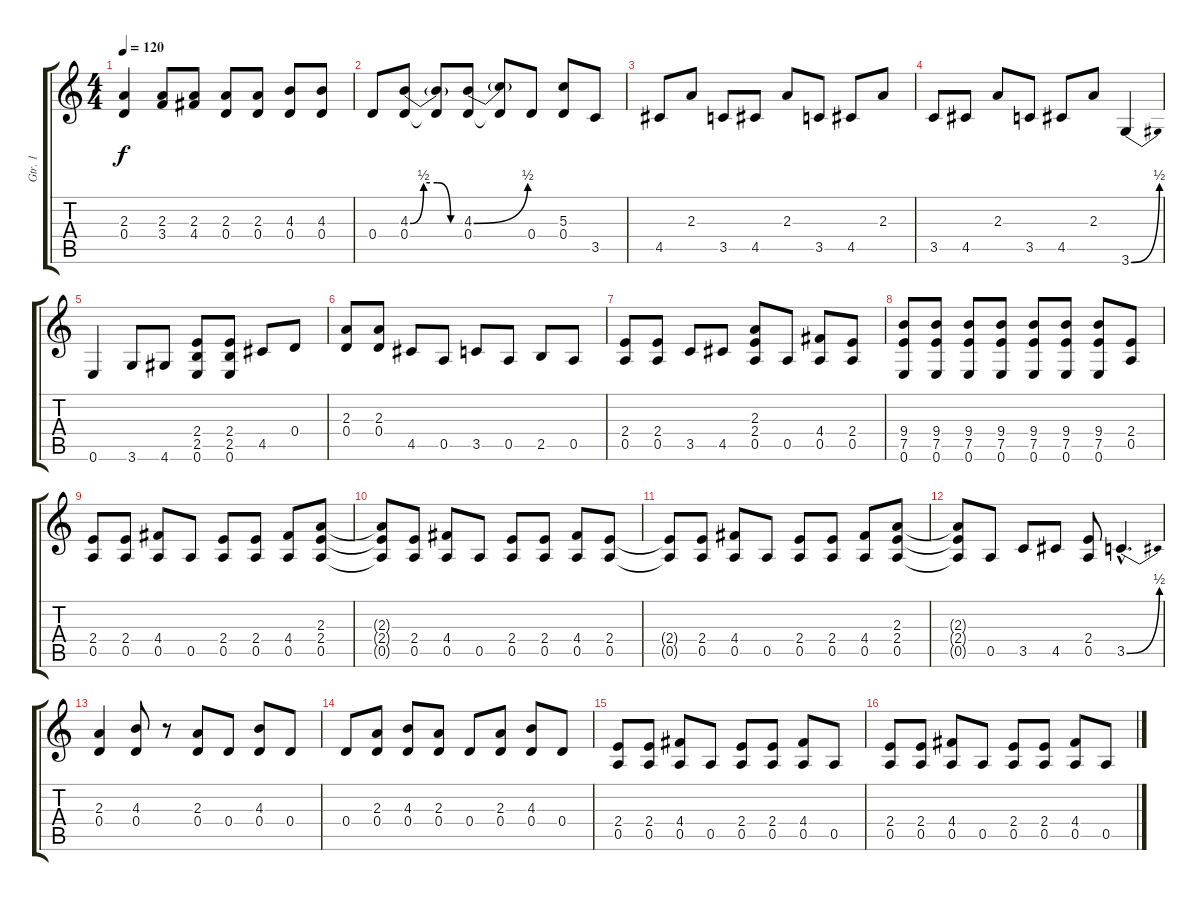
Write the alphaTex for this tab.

\track ("Gtr. 1" "Gtr. 1") {instrument electricguitarclean}
\staff {score tabs}
\tuning (E4 B3 G3 D3 A2 E2) {hide}
\ts (4 4)
\tempo 120
\clef g2
\ks c
(2.3 0.4).4{dy f} (2.3 3.4).8 (2.3 4.4).8 (2.3 0.4).8 (2.3 0.4).8 (4.3 0.4).8 (4.3 0.4).8 |
0.4.8 (4.3{be (custom 0 0 15 2 30 2 45 0 60 0)} 0.4).8 (4.3{t} 0.4{t}).8 (4.3{be (bend 0 0 60 2)} 0.4).8 (4.3{t} 0.4{t}).8 0.4.8 (5.3 0.4).8 3.5.8 |
4.5.8 2.3.8 3.5.8 4.5.8 2.3.8 3.5.8 4.5.8 2.3.8 |
3.5.8 4.5.8 2.3.8 3.5.8 4.5.8 2.3.8 3.6{be (bend 0 0 60 2)}.4 |
0.6.4 3.6.8 4.6.8 (2.4 2.5 0.6).8 (2.4 2.5 0.6).8 4.5.8 0.4.8 |
(2.3 0.4).8 (2.3 0.4).8 4.5.8 0.5.8 3.5.8 0.5.8 2.5.8 0.5.8 |
(2.4 0.5).8 (2.4 0.5).8 3.5.8 4.5.8 (2.3 2.4 0.5).8 0.5.8 (4.4 0.5).8 (2.4 0.5).8 |
(9.4 7.5 0.6).8 (9.4 7.5 0.6).8 (9.4 7.5 0.6).8 (9.4 7.5 0.6).8 (9.4 7.5 0.6).8 (9.4 7.5 0.6).8 (9.4 7.5 0.6).8 (2.4 0.5).8 |
(2.4 0.5).8 (2.4 0.5).8 (4.4 0.5).8 0.5.8 (2.4 0.5).8 (2.4 0.5).8 (4.4 0.5).8 (2.3 2.4 0.5).8 |
(2.3{t} 2.4{t} 0.5{t}).8 (2.4 0.5).8 (4.4 0.5).8 0.5.8 (2.4 0.5).8 (2.4 0.5).8 (4.4 0.5).8 (2.4 0.5).8 |
(2.4{t} 0.5{t}).8 (2.4 0.5).8 (4.4 0.5).8 0.5.8 (2.4 0.5).8 (2.4 0.5).8 (4.4 0.5).8 (2.3 2.4 0.5).8 |
(2.3{t} 2.4{t} 0.5{t}).8 0.5.8 3.5.8 4.5.8 (2.4 0.5).8 3.5{be (bend 0 0 60 2) hac}.4{d} |
(2.3 0.4).4 (4.3 0.4).8 r.8 (2.3 0.4).8 0.4.8 (4.3 0.4).8 0.4.8 |
0.4.8 (2.3 0.4).8 (4.3 0.4).8 (2.3 0.4).8 0.4.8 (2.3 0.4).8 (4.3 0.4).8 0.4.8 |
(2.4 0.5).8 (2.4 0.5).8 (4.4 0.5).8 0.5.8 (2.4 0.5).8 (2.4 0.5).8 (4.4 0.5).8 0.5.8 |
(2.4 0.5).8 (2.4 0.5).8 (4.4 0.5).8 0.5.8 (2.4 0.5).8 (2.4 0.5).8 (4.4 0.5).8 0.5.8
